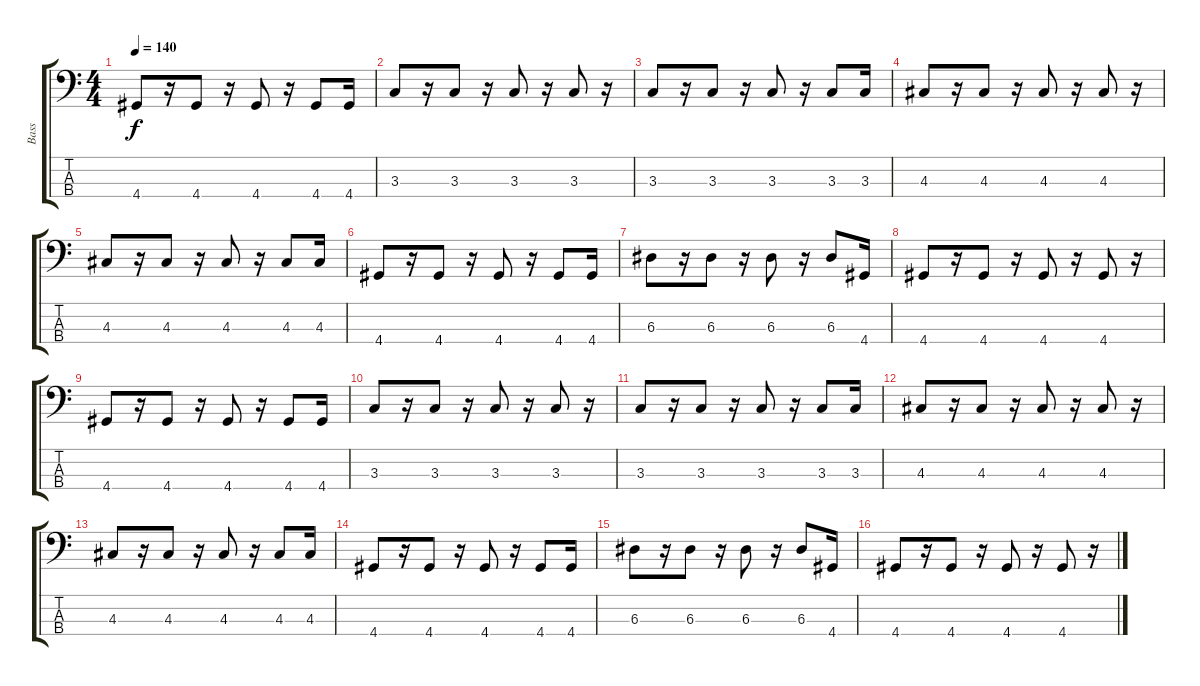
\track ("Bass" "Bass") {instrument electricbasspick}
\staff {score tabs}
\tuning (G2 D2 A1 E1) {hide}
\ts (4 4)
\tempo 140
\clef f4
\ks c
4.4.8{dy f} r.16 4.4.8 r.16 4.4.8 r.16 4.4.8 4.4.16 |
3.3.8 r.16 3.3.8 r.16 3.3.8 r.16 3.3.8 r.16 |
3.3.8 r.16 3.3.8 r.16 3.3.8 r.16 3.3.8 3.3.16 |
4.3.8 r.16 4.3.8 r.16 4.3.8 r.16 4.3.8 r.16 |
4.3.8 r.16 4.3.8 r.16 4.3.8 r.16 4.3.8 4.3.16 |
4.4.8 r.16 4.4.8 r.16 4.4.8 r.16 4.4.8 4.4.16 |
6.3.8 r.16 6.3.8 r.16 6.3.8 r.16 6.3.8 4.4.16 |
4.4.8 r.16 4.4.8 r.16 4.4.8 r.16 4.4.8 r.16 |
4.4.8 r.16 4.4.8 r.16 4.4.8 r.16 4.4.8 4.4.16 |
3.3.8 r.16 3.3.8 r.16 3.3.8 r.16 3.3.8 r.16 |
3.3.8 r.16 3.3.8 r.16 3.3.8 r.16 3.3.8 3.3.16 |
4.3.8 r.16 4.3.8 r.16 4.3.8 r.16 4.3.8 r.16 |
4.3.8 r.16 4.3.8 r.16 4.3.8 r.16 4.3.8 4.3.16 |
4.4.8 r.16 4.4.8 r.16 4.4.8 r.16 4.4.8 4.4.16 |
6.3.8 r.16 6.3.8 r.16 6.3.8 r.16 6.3.8 4.4.16 |
4.4.8 r.16 4.4.8 r.16 4.4.8 r.16 4.4.8 r.16
